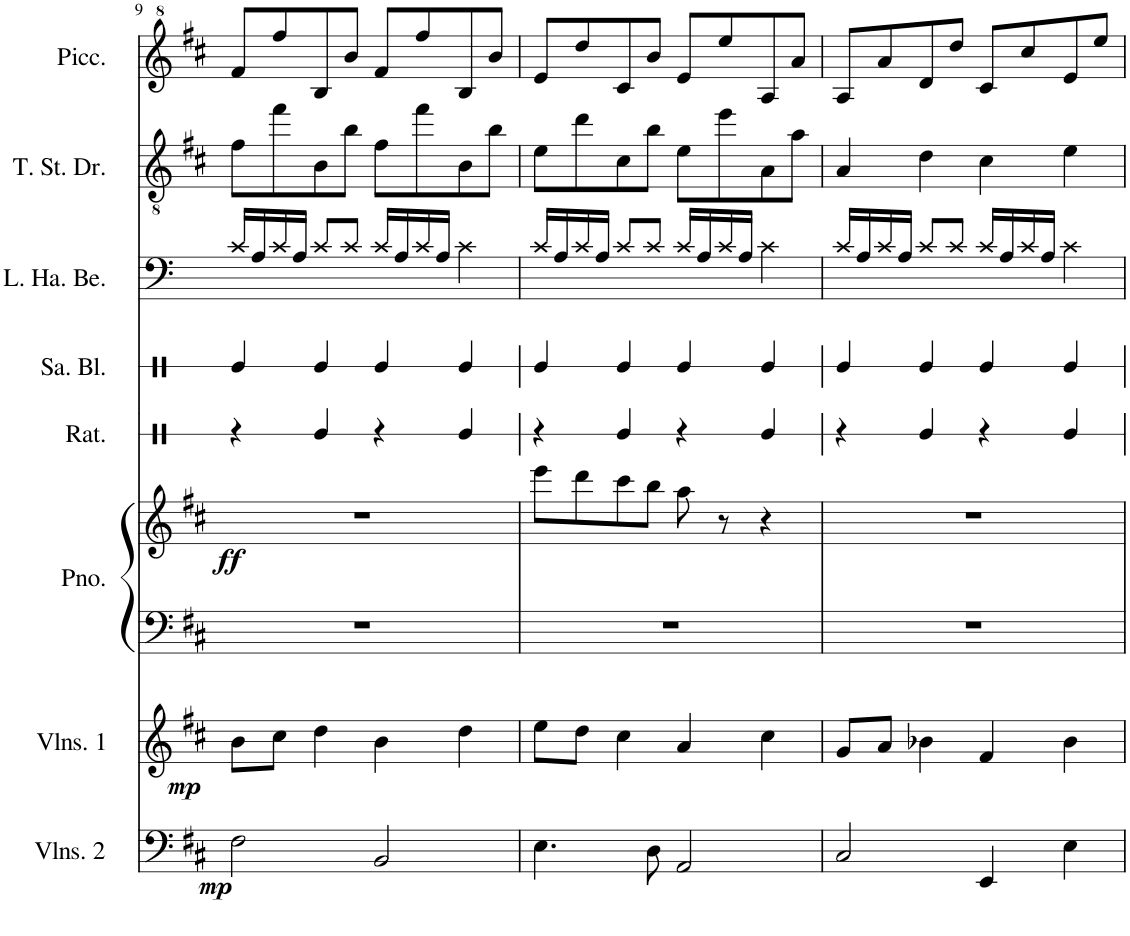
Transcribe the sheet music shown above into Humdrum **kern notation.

**kern	**dynam	**kern	**dynam	**kern	**kern	**dynam	**kern	**kern	**kern	**kern	**kern
*part8	*part8	*part7	*part7	*part6	*part6	*part6	*part5	*part4	*part3	*part2	*part1
*staff9	*staff9	*staff8	*staff8	*staff7	*staff6	*staff6/7	*staff5	*staff4	*staff3	*staff2	*staff1
*I"Violins 2	*	*I"Violins 1	*	*I"Piano	*	*	*I"Ratchet	*I"Sandpaper Blocks	*I"Low Hand Bells	*I"Tenor Steel Drums	*I"Piccolo
*I'Vlns. 2	*	*I'Vlns. 1	*	*I'Pno.	*	*	*I'Rat.	*I'Sa. Bl.	*I'L. Ha. Be.	*I'T. St. Dr.	*I'Picc.
!!LO:PB:g=z
*clefF4	*	*clefG2	*	*clefF4	*clefG2	*	*clefX	*clefX	*clefF4	*clefGv2	*clefG^2
*	*	*	*	*	*	*	*	*	*	*	*Trd-7c-12
*k[f#c#]	*	*k[f#c#]	*	*k[f#c#]	*k[f#c#]	*	*k[]	*k[]	*k[f#c#]	*k[f#c#]	*k[f#c#]
*M4/4	*	*M4/4	*	*M4/4	*M4/4	*	*M4/4	*M4/4	*M4/4	*M4/4	*M4/4
=9	=9	=9	=9	=9	=9	=9	=9	=9	=9	=9	=9
!	!LO:DY:b	!	!LO:DY:b	!	!	!LO:DY:b	!	!	!	!	!
2F#\	mp	8b\L	mp	1r	1r	ff	4r	4Re/	16Rc/LL	8f#\L	8ff#/L
.	.	.	.	.	.	.	.	.	16RA/	.	.
.	.	8cc#\J	.	.	.	.	.	.	16Rc/	8ff#\	8fff#/
.	.	.	.	.	.	.	.	.	16RA/JJ	.	.
.	.	4dd\	.	.	.	.	4Re/	4Re/	8Rc/L	8B\	8b/
.	.	.	.	.	.	.	.	.	8Rc/J	8b\J	8bb/J
2BB/	.	4b\	.	.	.	.	4r	4Re/	16Rc/LL	8f#\L	8ff#/L
.	.	.	.	.	.	.	.	.	16RA/	.	.
.	.	.	.	.	.	.	.	.	16Rc/	8ff#\	8fff#/
.	.	.	.	.	.	.	.	.	16RA/JJ	.	.
.	.	4dd\	.	.	.	.	4Re/	4Re/	4Rc\	8B\	8b/
.	.	.	.	.	.	.	.	.	.	8b\J	8bb/J
=10	=10	=10	=10	=10	=10	=10	=10	=10	=10	=10	=10
4.E\	.	8ee\L	.	1r	8eee\L	.	4r	4Re/	16Rc/LL	8e\L	8ee/L
.	.	.	.	.	.	.	.	.	16RA/	.	.
.	.	8dd\J	.	.	8ddd\	.	.	.	16Rc/	8dd\	8ddd/
.	.	.	.	.	.	.	.	.	16RA/JJ	.	.
.	.	4cc#\	.	.	8ccc#\	.	4Re/	4Re/	8Rc/L	8c#\	8cc#/
8D\	.	.	.	.	8bb\J	.	.	.	8Rc/J	8b\J	8bb/J
2AA/	.	4a/	.	.	8aa\	.	4r	4Re/	16Rc/LL	8e\L	8ee/L
.	.	.	.	.	.	.	.	.	16RA/	.	.
.	.	.	.	.	8r	.	.	.	16Rc/	8ee\	8eee/
.	.	.	.	.	.	.	.	.	16RA/JJ	.	.
.	.	4cc#\	.	.	4r	.	4Re/	4Re/	4Rc\	8A\	8a/
.	.	.	.	.	.	.	.	.	.	8a\J	8aa/J
=11	=11	=11	=11	=11	=11	=11	=11	=11	=11	=11	=11
2C#/	.	8g/L	.	1r	1r	.	4r	4Re/	16Rc/LL	4A/	8a/L
.	.	.	.	.	.	.	.	.	16RA/	.	.
.	.	8a/J	.	.	.	.	.	.	16Rc/	.	8aa/
.	.	.	.	.	.	.	.	.	16RA/JJ	.	.
.	.	4b-X\	.	.	.	.	4Re/	4Re/	8Rc/L	4d\	8dd/
.	.	.	.	.	.	.	.	.	8Rc/J	.	8ddd/J
4EE/	.	4f#/	.	.	.	.	4r	4Re/	16Rc/LL	4c#\	8cc#/L
.	.	.	.	.	.	.	.	.	16RA/	.	.
.	.	.	.	.	.	.	.	.	16Rc/	.	8ccc#/
.	.	.	.	.	.	.	.	.	16RA/JJ	.	.
4E\	.	4b-\	.	.	.	.	4Re/	4Re/	4Rc\	4e\	8ee/
.	.	.	.	.	.	.	.	.	.	.	8eee/J
=	=	=	=	=	=	=	=	=	=	=	=
*-	*-	*-	*-	*-	*-	*-	*-	*-	*-	*-	*-
